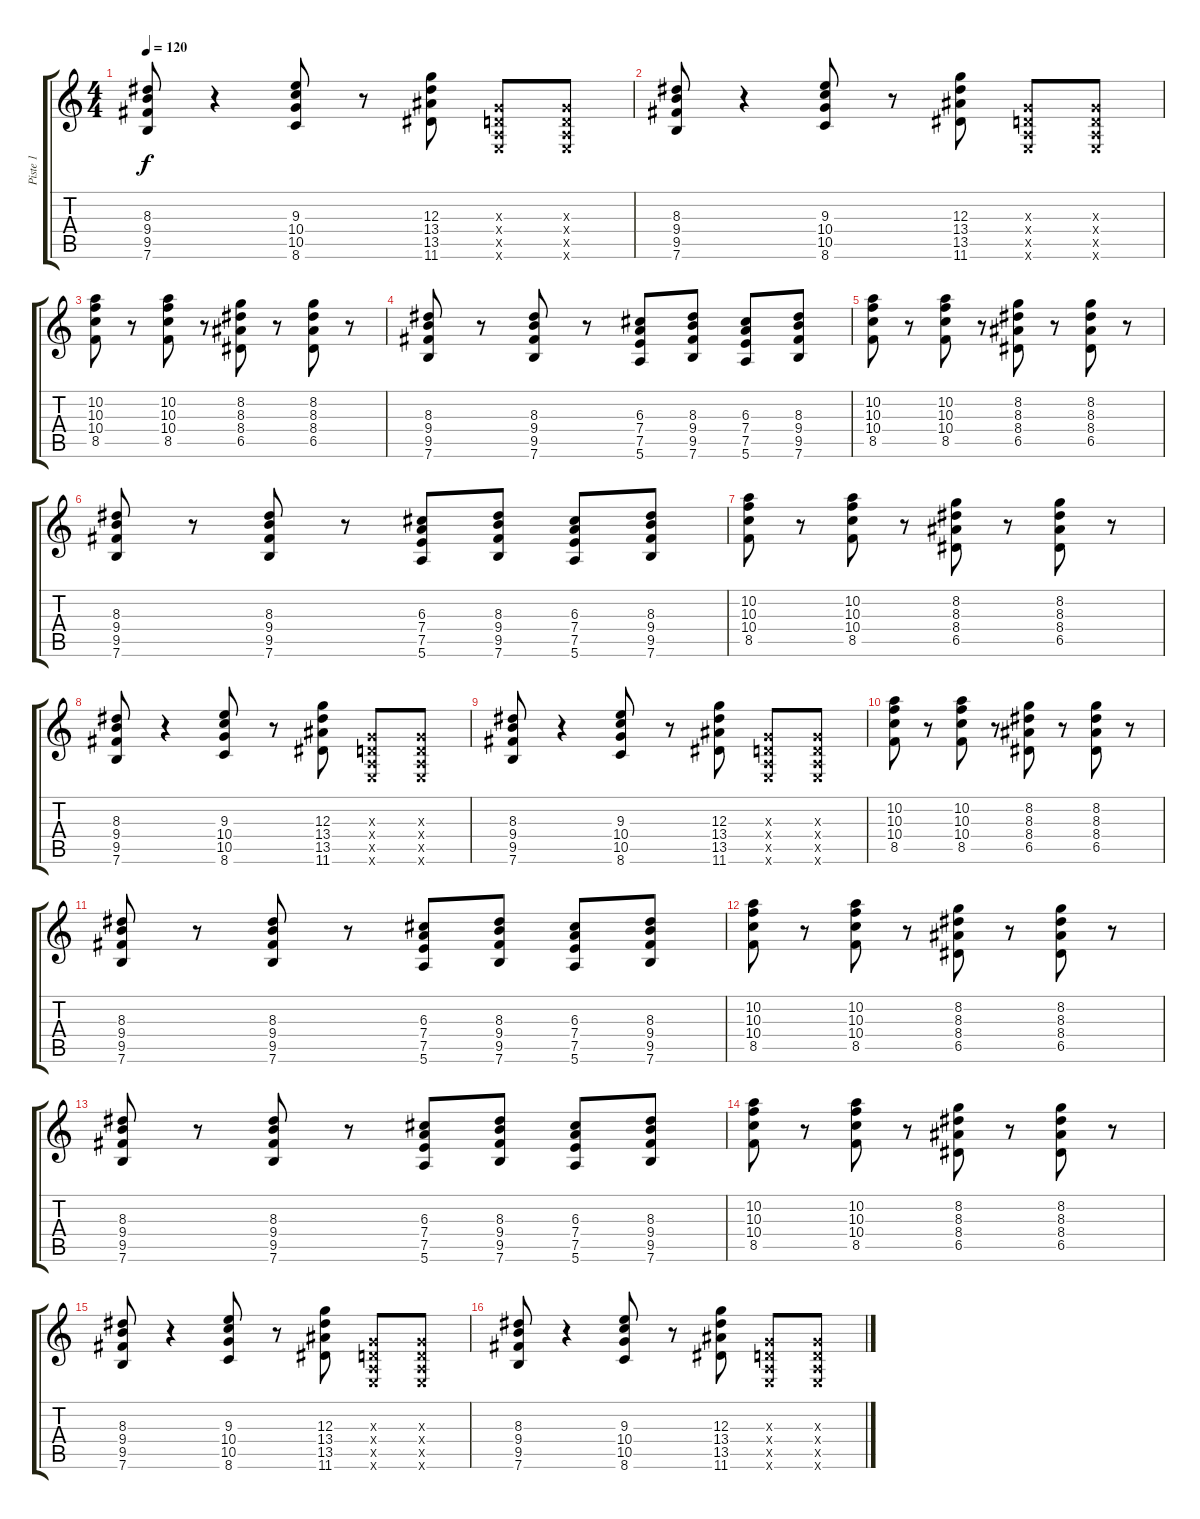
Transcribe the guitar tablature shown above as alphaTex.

\track ("Piste 1" "Piste 1") {instrument overdrivenguitar}
\staff {score tabs}
\tuning (E4 B3 G3 D3 A2 E2) {hide}
\ts (4 4)
\tempo 120
\clef g2
\ks c
(8.3 9.4 9.5 7.6).8{dy f} r.4 (9.3 10.4 10.5 8.6).8 r.8 (12.3 13.4 13.5 11.6).8 (0.3{x} 0.4{x} 0.5{x} 0.6{x}).8 (0.3{x} 0.4{x} 0.5{x} 0.6{x}).8 |
(8.3 9.4 9.5 7.6).8 r.4 (9.3 10.4 10.5 8.6).8 r.8 (12.3 13.4 13.5 11.6).8 (0.3{x} 0.4{x} 0.5{x} 0.6{x}).8 (0.3{x} 0.4{x} 0.5{x} 0.6{x}).8 |
(10.2 10.3 10.4 8.5).8 r.8 (10.2 10.3 10.4 8.5).8 r.8 (8.2 8.3 8.4 6.5).8 r.8 (8.2 8.3 8.4 6.5).8 r.8 |
(8.3 9.4 9.5 7.6).8 r.8 (8.3 9.4 9.5 7.6).8 r.8 (6.3 7.4 7.5 5.6).8 (8.3 9.4 9.5 7.6).8 (6.3 7.4 7.5 5.6).8 (8.3 9.4 9.5 7.6).8 |
(10.2 10.3 10.4 8.5).8 r.8 (10.2 10.3 10.4 8.5).8 r.8 (8.2 8.3 8.4 6.5).8 r.8 (8.2 8.3 8.4 6.5).8 r.8 |
(8.3 9.4 9.5 7.6).8 r.8 (8.3 9.4 9.5 7.6).8 r.8 (6.3 7.4 7.5 5.6).8 (8.3 9.4 9.5 7.6).8 (6.3 7.4 7.5 5.6).8 (8.3 9.4 9.5 7.6).8 |
(10.2 10.3 10.4 8.5).8 r.8 (10.2 10.3 10.4 8.5).8 r.8 (8.2 8.3 8.4 6.5).8 r.8 (8.2 8.3 8.4 6.5).8 r.8 |
(8.3 9.4 9.5 7.6).8 r.4 (9.3 10.4 10.5 8.6).8 r.8 (12.3 13.4 13.5 11.6).8 (0.3{x} 0.4{x} 0.5{x} 0.6{x}).8 (0.3{x} 0.4{x} 0.5{x} 0.6{x}).8 |
(8.3 9.4 9.5 7.6).8 r.4 (9.3 10.4 10.5 8.6).8 r.8 (12.3 13.4 13.5 11.6).8 (0.3{x} 0.4{x} 0.5{x} 0.6{x}).8 (0.3{x} 0.4{x} 0.5{x} 0.6{x}).8 |
(10.2 10.3 10.4 8.5).8 r.8 (10.2 10.3 10.4 8.5).8 r.8 (8.2 8.3 8.4 6.5).8 r.8 (8.2 8.3 8.4 6.5).8 r.8 |
(8.3 9.4 9.5 7.6).8 r.8 (8.3 9.4 9.5 7.6).8 r.8 (6.3 7.4 7.5 5.6).8 (8.3 9.4 9.5 7.6).8 (6.3 7.4 7.5 5.6).8 (8.3 9.4 9.5 7.6).8 |
(10.2 10.3 10.4 8.5).8 r.8 (10.2 10.3 10.4 8.5).8 r.8 (8.2 8.3 8.4 6.5).8 r.8 (8.2 8.3 8.4 6.5).8 r.8 |
(8.3 9.4 9.5 7.6).8 r.8 (8.3 9.4 9.5 7.6).8 r.8 (6.3 7.4 7.5 5.6).8 (8.3 9.4 9.5 7.6).8 (6.3 7.4 7.5 5.6).8 (8.3 9.4 9.5 7.6).8 |
(10.2 10.3 10.4 8.5).8 r.8 (10.2 10.3 10.4 8.5).8 r.8 (8.2 8.3 8.4 6.5).8 r.8 (8.2 8.3 8.4 6.5).8 r.8 |
(8.3 9.4 9.5 7.6).8 r.4 (9.3 10.4 10.5 8.6).8 r.8 (12.3 13.4 13.5 11.6).8 (0.3{x} 0.4{x} 0.5{x} 0.6{x}).8 (0.3{x} 0.4{x} 0.5{x} 0.6{x}).8 |
(8.3 9.4 9.5 7.6).8 r.4 (9.3 10.4 10.5 8.6).8 r.8 (12.3 13.4 13.5 11.6).8 (0.3{x} 0.4{x} 0.5{x} 0.6{x}).8 (0.3{x} 0.4{x} 0.5{x} 0.6{x}).8
